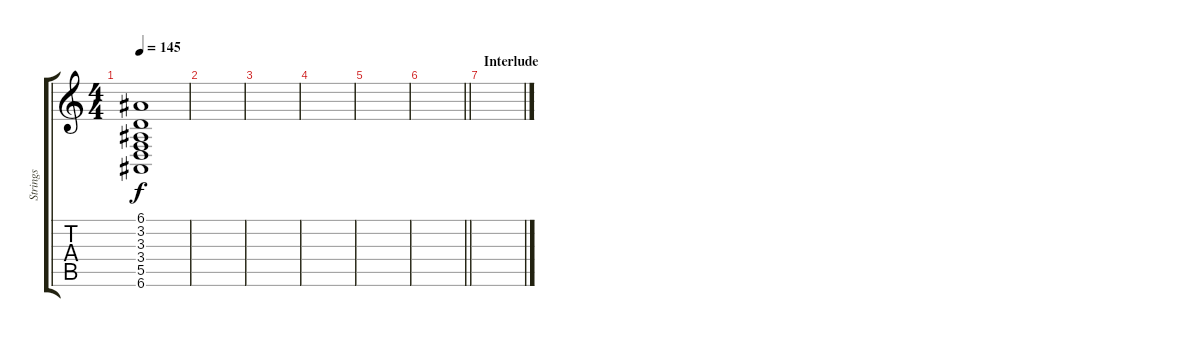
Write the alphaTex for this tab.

\track ("Strings" "Strings") {instrument stringensemble2}
\staff {score tabs}
\tuning (E4 B3 G3 D3 A2 E2) {hide}
\ts (4 4)
\tempo 145
\clef g2
\ks c
(6.1{t} 3.2{t} 3.3{t} 3.4{t} 5.5{t} 6.6{t}).1{dy f} |
|
|
|
|
\barLineRight lightlight
|
\section ("" "Interlude")
